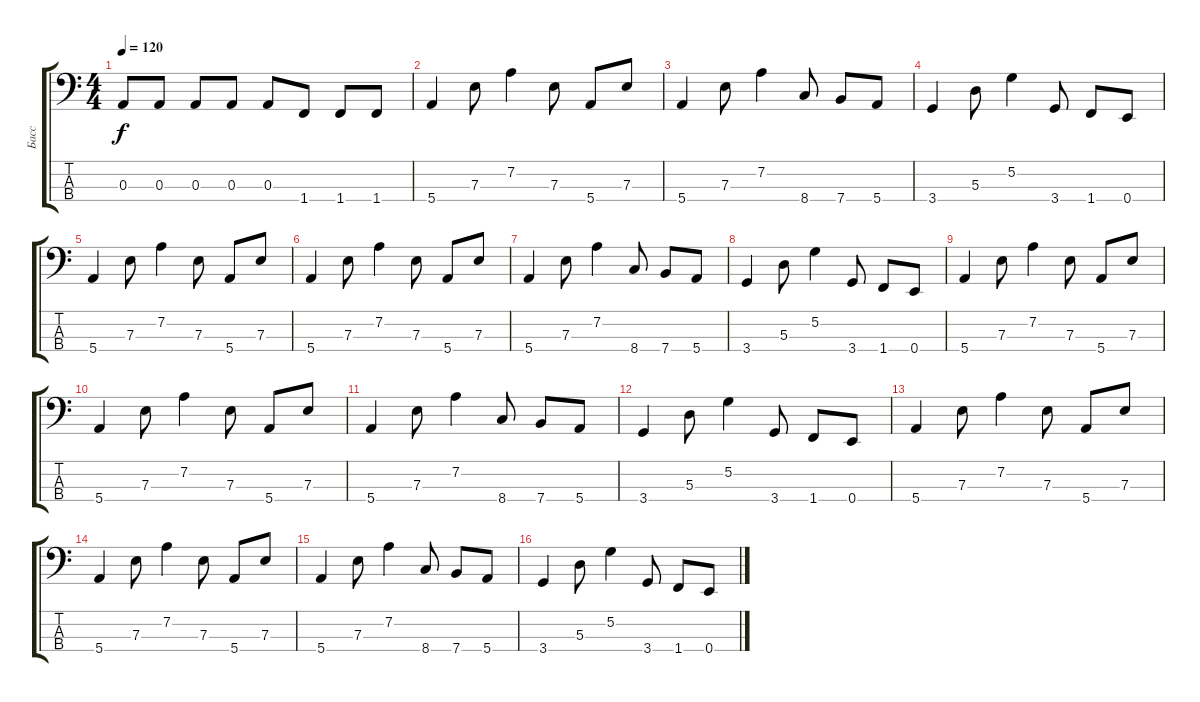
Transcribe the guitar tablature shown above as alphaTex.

\track ("Басс" "Басс") {instrument electricbasspick}
\staff {score tabs}
\tuning (G2 D2 A1 E1) {hide}
\ts (4 4)
\tempo 120
\clef f4
\ks c
0.3.8{dy f} 0.3.8 0.3.8 0.3.8 0.3.8 1.4.8 1.4.8 1.4.8 |
5.4.4 7.3.8 7.2.4 7.3.8 5.4.8 7.3.8 |
5.4.4 7.3.8 7.2.4 8.4.8 7.4.8 5.4.8 |
3.4.4 5.3.8 5.2.4 3.4.8 1.4.8 0.4.8 |
5.4.4 7.3.8 7.2.4 7.3.8 5.4.8 7.3.8 |
5.4.4 7.3.8 7.2.4 7.3.8 5.4.8 7.3.8 |
5.4.4 7.3.8 7.2.4 8.4.8 7.4.8 5.4.8 |
3.4.4 5.3.8 5.2.4 3.4.8 1.4.8 0.4.8 |
5.4.4 7.3.8 7.2.4 7.3.8 5.4.8 7.3.8 |
5.4.4 7.3.8 7.2.4 7.3.8 5.4.8 7.3.8 |
5.4.4 7.3.8 7.2.4 8.4.8 7.4.8 5.4.8 |
3.4.4 5.3.8 5.2.4 3.4.8 1.4.8 0.4.8 |
5.4.4 7.3.8 7.2.4 7.3.8 5.4.8 7.3.8 |
5.4.4 7.3.8 7.2.4 7.3.8 5.4.8 7.3.8 |
5.4.4 7.3.8 7.2.4 8.4.8 7.4.8 5.4.8 |
3.4.4 5.3.8 5.2.4 3.4.8 1.4.8 0.4.8
